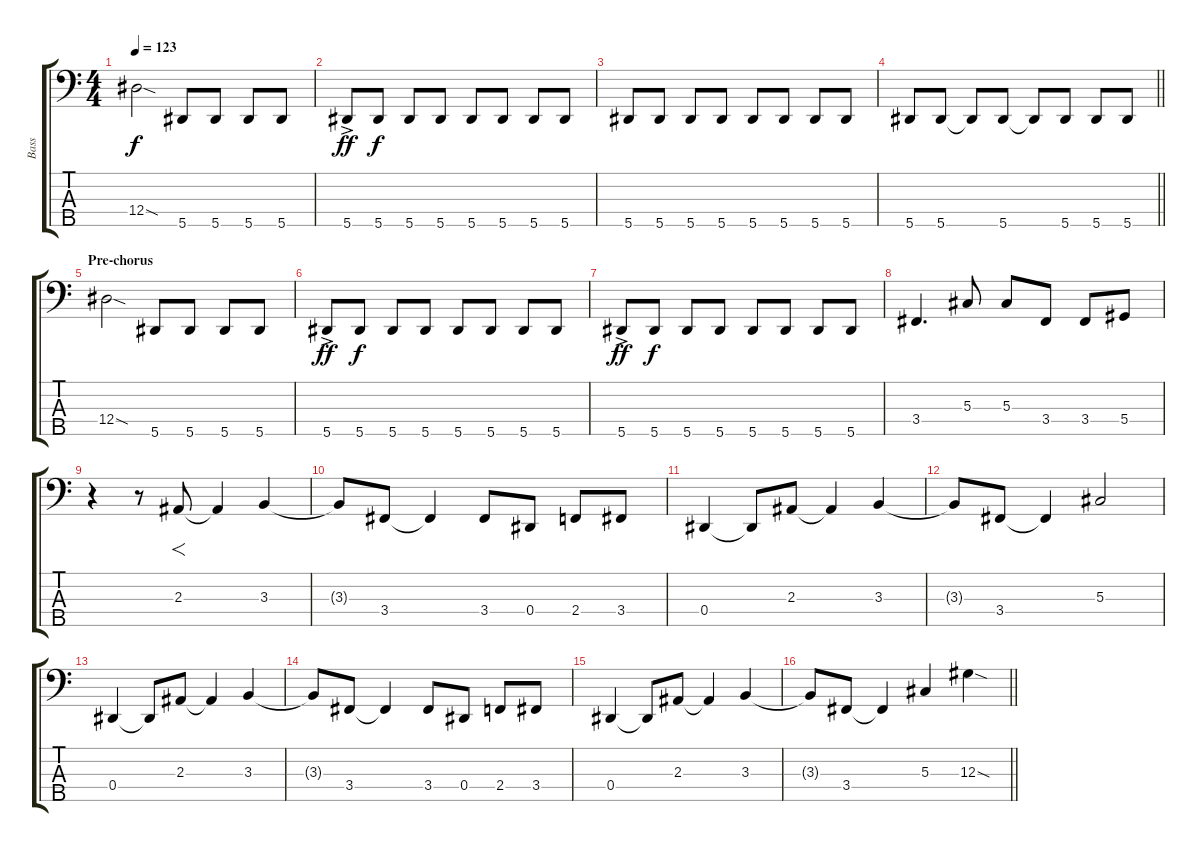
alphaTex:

\track ("Bass" "Bass") {instrument electricbassfinger}
\staff {score tabs}
\tuning (Gb2 Db2 Ab1 Eb1 Bb0) {hide}
\ts (4 4)
\tempo 123
\clef f4
\ks c
12.4{sod}.2{dy f} 5.5.8 5.5.8 5.5.8 5.5.8 |
5.5{ac}.8{dy ff} 5.5.8{dy f} 5.5.8 5.5.8 5.5.8 5.5.8 5.5.8 5.5.8 |
5.5.8 5.5.8 5.5.8 5.5.8 5.5.8 5.5.8 5.5.8 5.5.8 |
\barLineRight lightlight
5.5.8 5.5.8 5.5{t}.8 5.5.8 5.5{t}.8 5.5.8 5.5.8 5.5.8 |
\section ("" "Pre-chorus")
12.4{sod}.2 5.5.8 5.5.8 5.5.8 5.5.8 |
5.5{ac}.8{dy ff} 5.5.8{dy f} 5.5.8 5.5.8 5.5.8 5.5.8 5.5.8 5.5.8 |
5.5{ac}.8{dy ff} 5.5.8{dy f} 5.5.8 5.5.8 5.5.8 5.5.8 5.5.8 5.5.8 |
3.4.4{d} 5.3.8 5.3.8 3.4.8 3.4.8 5.4.8 |
r.4 r.8 2.3.8{f} 2.3{t}.4 3.3.4 |
3.3{t}.8 3.4.8 3.4{t}.4 3.4.8 0.4.8 2.4.8 3.4.8 |
0.4.4 0.4{t}.8 2.3.8 2.3{t}.4 3.3.4 |
3.3{t}.8 3.4.8 3.4{t}.4 5.3.2 |
0.4.4 0.4{t}.8 2.3.8 2.3{t}.4 3.3.4 |
3.3{t}.8 3.4.8 3.4{t}.4 3.4.8 0.4.8 2.4.8 3.4.8 |
0.4.4 0.4{t}.8 2.3.8 2.3{t}.4 3.3.4 |
\barLineRight lightlight
3.3{t}.8 3.4.8 3.4{t}.4 5.3.4 12.3{sod}.4
